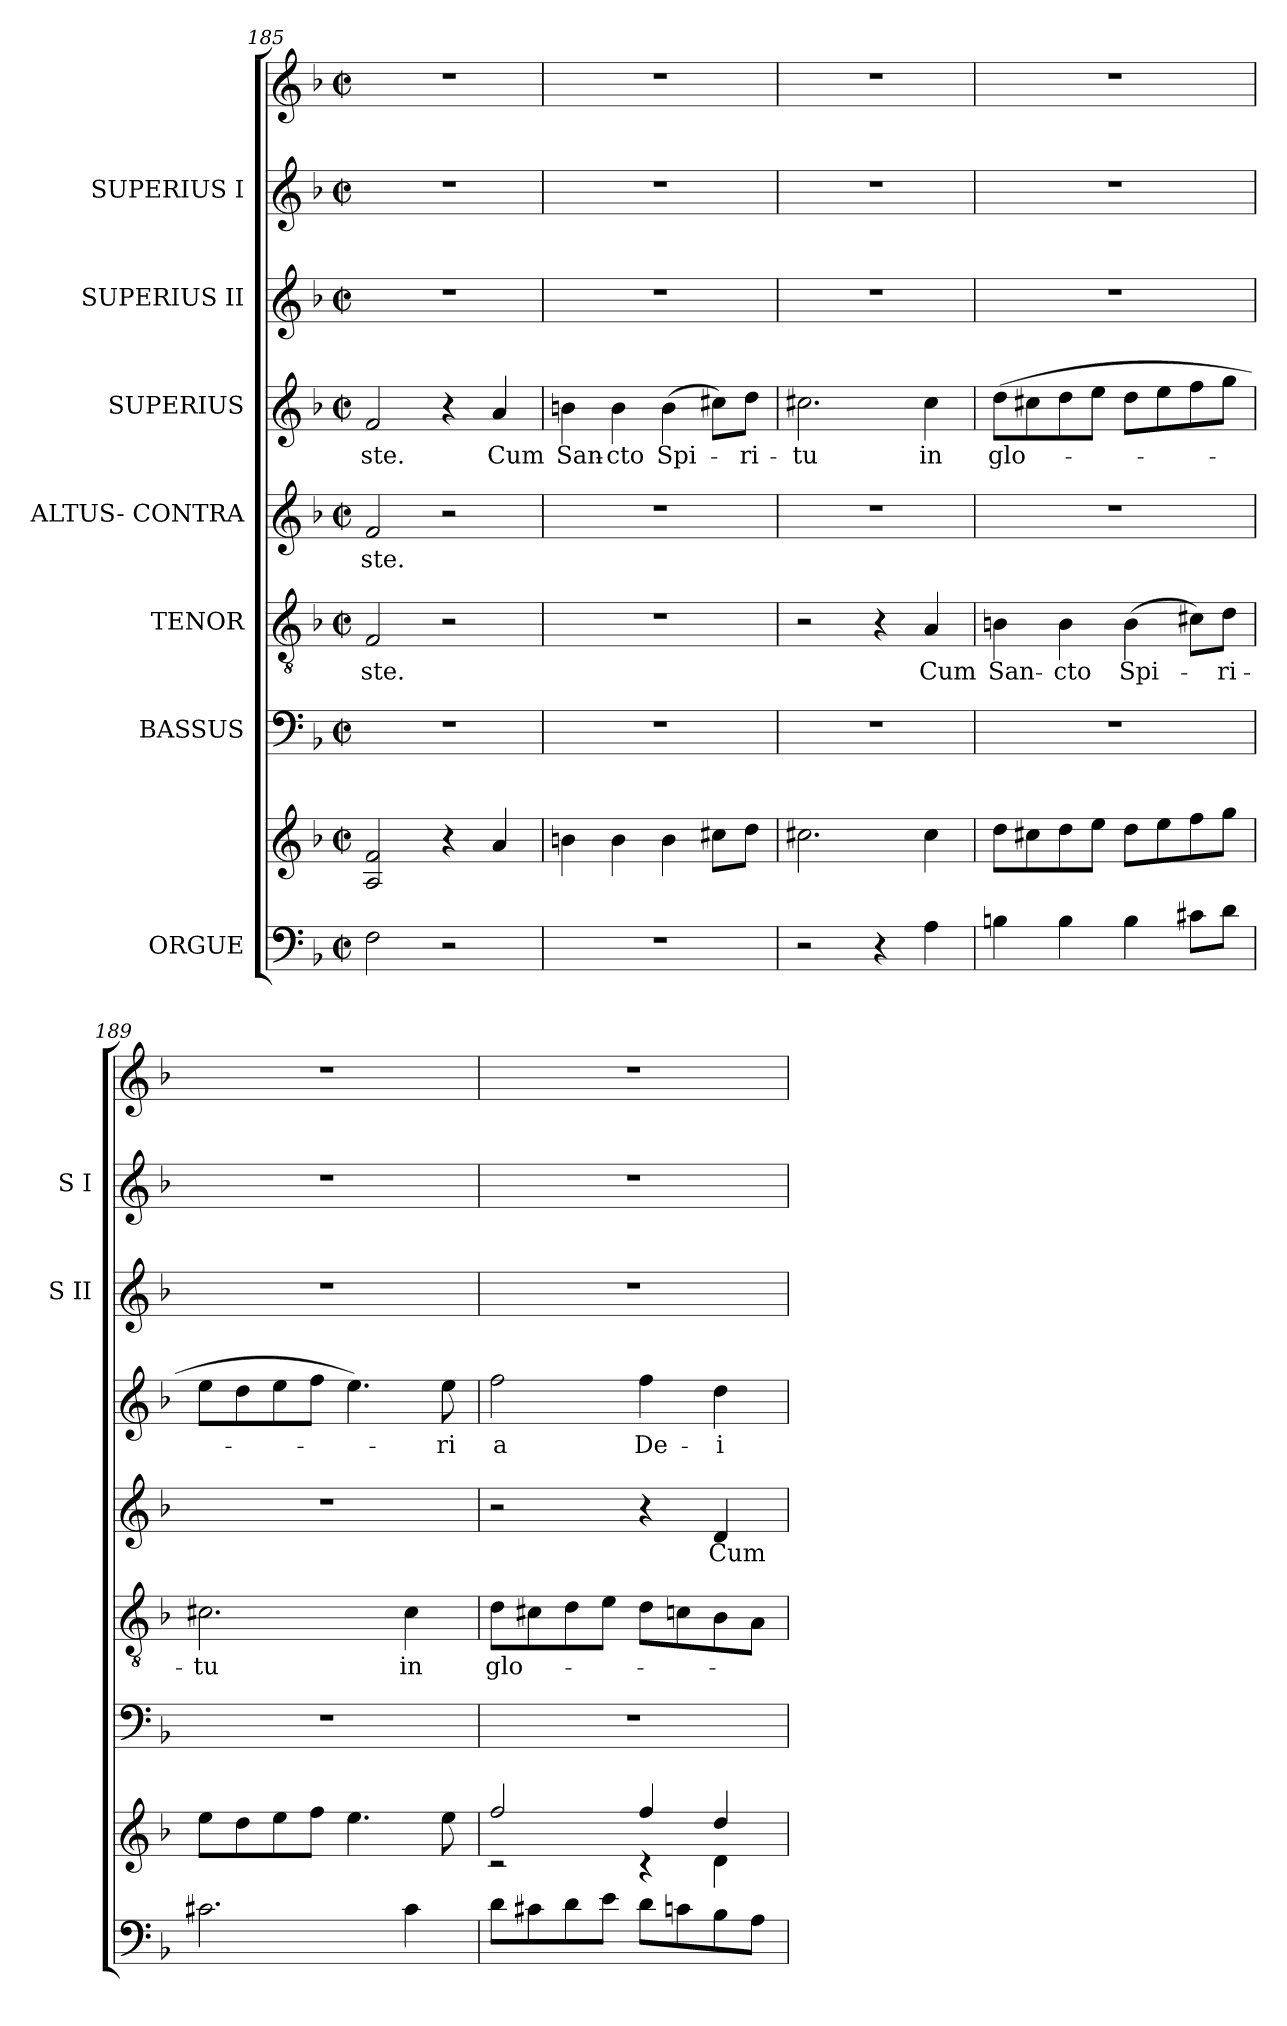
**kern	**kern	**kern	**kern	**text	**kern	**text	**kern	**text	**kern	**kern	**kern
*part8	*part8	*part7	*part6	*part6	*part5	*part5	*part4	*part4	*part3	*part2	*part1
*staff9	*staff8	*staff7	*staff6	*staff6	*staff5	*staff5	*staff4	*staff4	*staff3	*staff2	*staff1
*I"ORGUE	*	*I"BASSUS	*I"TENOR	*	*I"ALTUS- CONTRA	*	*I"SUPERIUS	*	*I"SUPERIUS II	*I"SUPERIUS I	*
*	*	*	*	*	*	*	*	*	*I'S II	*I'S I	*
*clefF4	*clefG2	*clefF4	*clefGv2	*	*clefG2	*	*clefG2	*	*clefG2	*clefG2	*clefG2
*k[b-]	*k[b-]	*k[b-]	*k[b-]	*	*k[b-]	*	*k[b-]	*	*k[b-]	*k[b-]	*k[b-]
*d:	*d:	*d:	*d:	*	*d:	*	*d:	*	*d:	*d:	*d:
*M2/2	*M2/2	*M2/2	*M2/2	*	*M2/2	*	*M2/2	*	*M2/2	*M2/2	*M2/2
*met(c|)	*met(c|)	*met(c|)	*met(c|)	*	*met(c|)	*	*met(c|)	*	*met(c|)	*met(c|)	*met(c|)
=185	=185	=185	=185	=185	=185	=185	=185	=185	=185	=185	=185
!	!	!	!	!LO:LY:b	!	!LO:LY:b	!	!LO:LY:b	!	!	!
2F\	2A/ 2f/	1r	2F/	-ste.	2f/	-ste.	2f/	-ste.	1r	1r	1r
2r	4r	.	2r	.	2r	.	4r	.	.	.	.
!	!	!	!	!	!	!	!	!LO:LY:b	!	!	!
.	4a/	.	.	.	.	.	4a/	Cum	.	.	.
=186	=186	=186	=186	=186	=186	=186	=186	=186	=186	=186	=186
!	!	!	!	!	!	!	!	!LO:LY:b	!	!	!
1r	4bn\	1r	1r	.	1r	.	4bn\	San-	1r	1r	1r
!	!	!	!	!	!	!	!	!LO:LY:b	!	!	!
.	4b\	.	.	.	.	.	4b\	-cto	.	.	.
!	!	!	!	!	!	!	!	!LO:LY:b	!	!	!
.	4b\	.	.	.	.	.	(>4b\	Spi-	.	.	.
.	8cc#X\L	.	.	.	.	.	8cc#X\L)	.	.	.	.
!	!	!	!	!	!	!	!	!LO:LY:b	!	!	!
.	8dd\J	.	.	.	.	.	8dd\J	-ri-	.	.	.
=187	=187	=187	=187	=187	=187	=187	=187	=187	=187	=187	=187
!	!	!	!	!	!	!	!	!LO:LY:b	!	!	!
2r	2.cc#X\	1r	2r	.	1r	.	2.cc#X\	-tu	1r	1r	1r
4r	.	.	4r	.	.	.	.	.	.	.	.
!	!	!	!	!LO:LY:b	!	!	!	!LO:LY:b	!	!	!
4A\	4cc#\	.	4A/	Cum	.	.	4cc#\	in	.	.	.
=188	=188	=188	=188	=188	=188	=188	=188	=188	=188	=188	=188
!	!	!	!	!LO:LY:b	!	!	!	!LO:LY:b	!	!	!
4Bn\	8dd\L	1r	4Bn\	San-	1r	.	(>8dd\L	glo-	1r	1r	1r
.	8cc#X\	.	.	.	.	.	8cc#X\	.	.	.	.
!	!	!	!	!LO:LY:b	!	!	!	!	!	!	!
4B\	8dd\	.	4B\	-cto	.	.	8dd\	.	.	.	.
.	8ee\J	.	.	.	.	.	8ee\J	.	.	.	.
!	!	!	!	!LO:LY:b	!	!	!	!	!	!	!
4B\	8dd\L	.	(>4B\	Spi-	.	.	8dd\L	.	.	.	.
.	8ee\	.	.	.	.	.	8ee\	.	.	.	.
8c#X\L	8ff\	.	8c#X\L)	.	.	.	8ff\	.	.	.	.
!	!	!	!	!LO:LY:b	!	!	!	!	!	!	!
8d\J	8gg\J	.	8d\J	-ri-	.	.	8gg\J	.	.	.	.
!!LO:PB:g=z
=189	=189	=189	=189	=189	=189	=189	=189	=189	=189	=189	=189
!	!	!	!	!LO:LY:b	!	!	!	!	!	!	!
2.c#X\	8ee\L	1r	2.c#X\	-tu	1r	.	8ee\L	.	1r	1r	1r
.	8dd\	.	.	.	.	.	8dd\	.	.	.	.
.	8ee\	.	.	.	.	.	8ee\	.	.	.	.
.	8ff\J	.	.	.	.	.	8ff\J	.	.	.	.
.	4.ee\	.	.	.	.	.	4.ee\)	.	.	.	.
!	!	!	!	!LO:LY:b	!	!	!	!	!	!	!
4c#\	.	.	4c#\	in	.	.	.	.	.	.	.
!	!	!	!	!	!	!	!	!LO:LY:b	!	!	!
.	8ee\	.	.	.	.	.	8ee\	-ri	.	.	.
=190	=190	=190	=190	=190	=190	=190	=190	=190	=190	=190	=190
*	*^	*	*	*	*	*	*	*	*	*	*
!	!	!	!	!	!LO:LY:b	!	!	!	!LO:LY:b	!	!	!
8d\L	2ff/	2rc	1r	8d\L	glo-	2r	.	2ff\	a	1r	1r	1r
8c#X\	.	.	.	8c#X\	.	.	.	.	.	.	.	.
8d\	.	.	.	8d\	.	.	.	.	.	.	.	.
8e\J	.	.	.	8e\J	.	.	.	.	.	.	.	.
!	!	!	!	!	!	!	!	!	!LO:LY:b	!	!	!
8d\L	4ff/	4rc	.	8d\L	.	4r	.	4ff\	De-	.	.	.
8cn\	.	.	.	8cn\	.	.	.	.	.	.	.	.
!	!	!	!	!	!	!	!LO:LY:b	!	!LO:LY:b	!	!	!
8B-\	4dd/	4d\	.	8B-\	.	4d/	Cum	4dd\	-i	.	.	.
8A\J	.	.	.	8A\J	.	.	.	.	.	.	.	.
*	*v	*v	*	*	*	*	*	*	*	*	*	*
=	=	=	=	=	=	=	=	=	=	=	=
*-	*-	*-	*-	*-	*-	*-	*-	*-	*-	*-	*-
